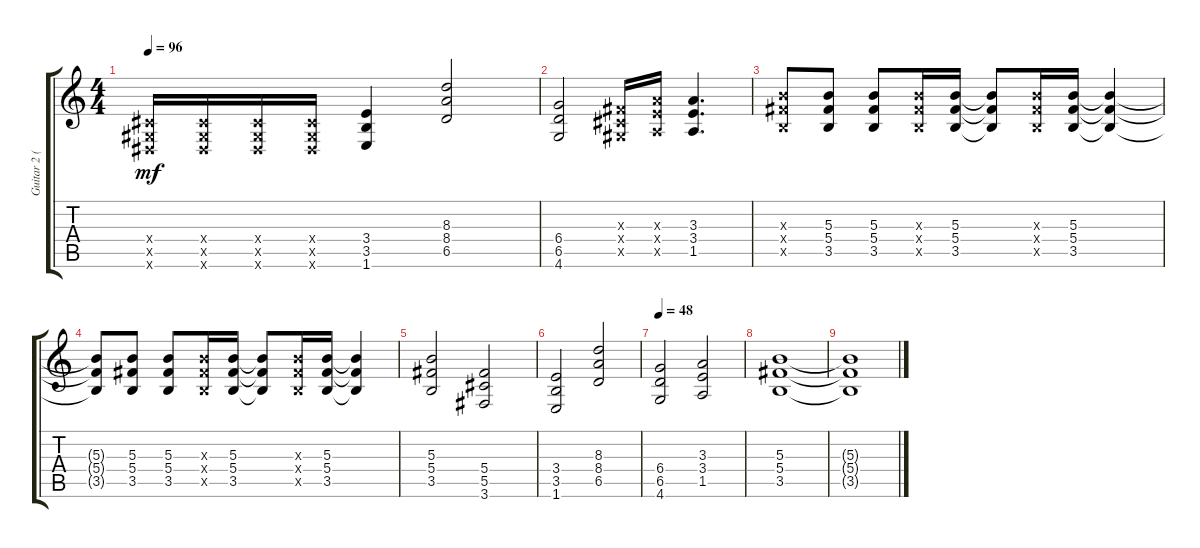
\track ("Guitar 2 (Slash)" "Guitar 2 (") {instrument electricguitarjazz}
\staff {score tabs}
\tuning (Eb4 Bb3 Gb3 Db3 Ab2 Eb2) {hide}
\ts (4 4)
\tempo 96
\clef g2
\ks c
(0.4{x} 0.5{x} 0.6{x}).16{dy mf} (0.4{x} 0.5{x} 0.6{x}).16 (0.4{x} 0.5{x} 0.6{x}).16 (0.4{x} 0.5{x} 0.6{x}).16 (3.4 3.5 1.6).4 (8.3 8.4 6.5).2 |
(6.4 6.5 4.6).2 (0.3{x} 0.4{x} 0.5{x}).16 (3.3{x} 3.4{x} 1.5{x}).16 (3.3 3.4 1.5).4{d} |
(5.3{x} 5.4{x} 3.5{x}).8 (5.3 5.4 3.5).8 (5.3 5.4 3.5).8 (5.3{x} 5.4{x} 3.5{x}).16 (5.3 5.4 3.5).16 (5.3{t} 5.4{t} 3.5{t}).8 (5.3{x} 5.4{x} 3.5{x}).16 (5.3 5.4 3.5).16 (5.3{t} 5.4{t} 3.5{t}).4 |
(5.3{t} 5.4{t} 3.5{t}).8 (5.3 5.4 3.5).8 (5.3 5.4 3.5).8 (5.3{x} 5.4{x} 3.5{x}).16 (5.3 5.4 3.5).16 (5.3{t} 5.4{t} 3.5{t}).8 (5.3{x} 5.4{x} 3.5{x}).16 (5.3 5.4 3.5).16 (5.3{t} 5.4{t} 3.5{t}).4 |
(5.3 5.4 3.5).2 (5.4 5.5 3.6).2 |
(3.4 3.5 1.6).2 (8.3 8.4 6.5).2 |
\tempo 48
(6.4 6.5 4.6).2 (3.3 3.4 1.5).2 |
(5.3 5.4 3.5).1 |
(5.3{t} 5.4{t} 3.5{t}).1
